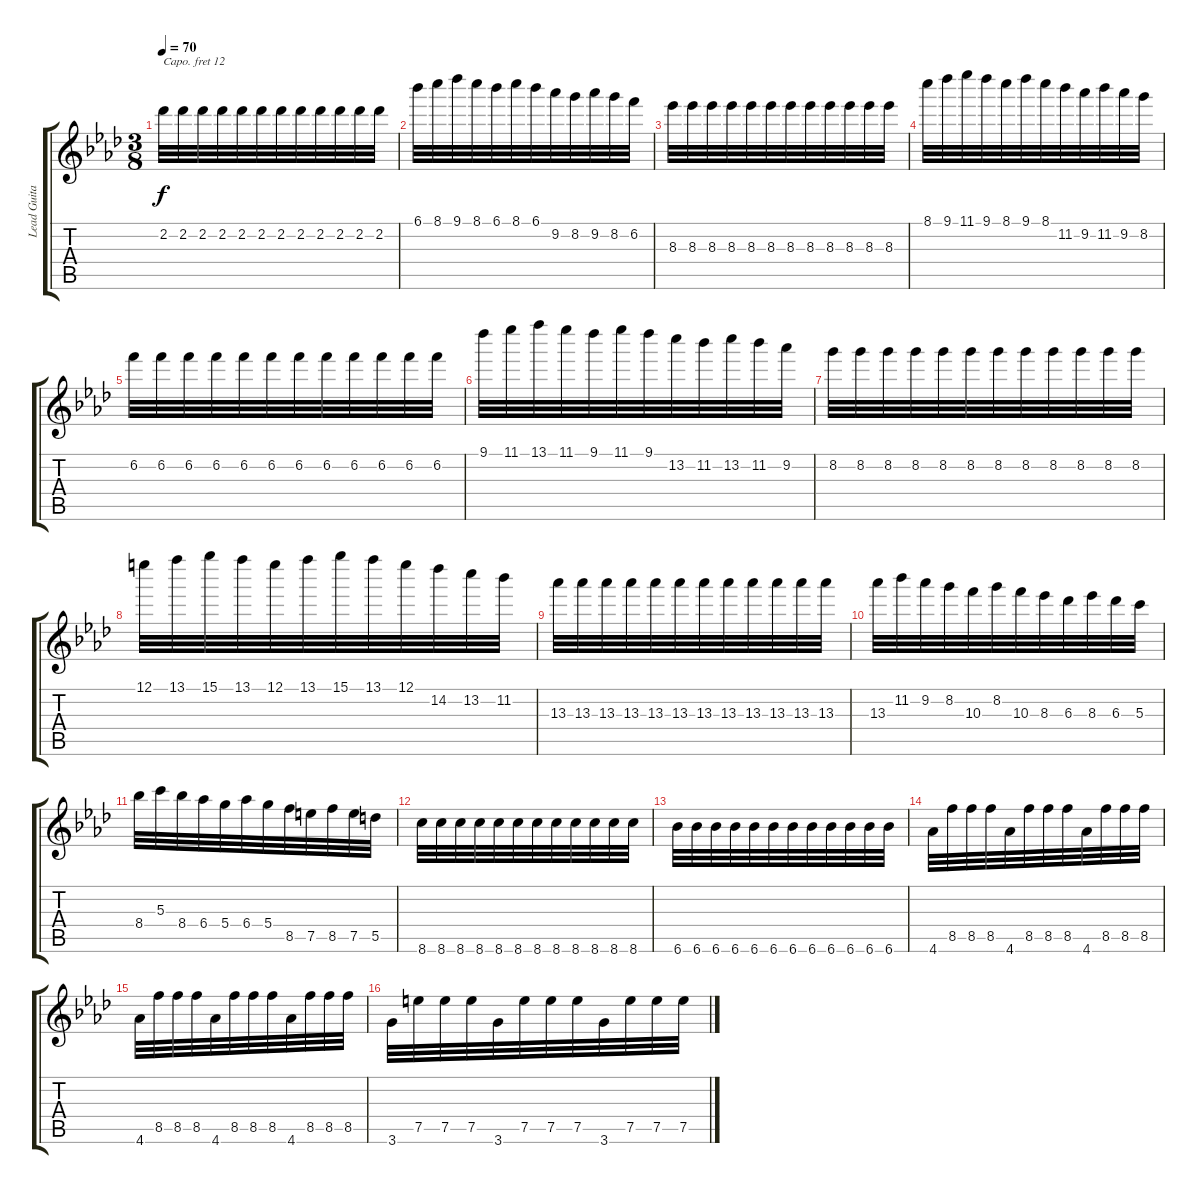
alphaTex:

\track ("Lead Guitar (Octave)" "Lead Guita") {instrument overdrivenguitar}
\staff {score tabs}
\capo 12
\tuning (E4 B3 G3 D3 A2 E2) {hide}
\ts (3 8)
\tempo 70
\clef g2
\ks ab
2.2.32{dy f} 2.2.32 2.2.32 2.2.32 2.2.32 2.2.32 2.2.32 2.2.32 2.2.32 2.2.32 2.2.32 2.2.32 |
6.1.32 8.1.32 9.1.32 8.1.32 6.1.32 8.1.32 6.1.32 9.2.32 8.2.32 9.2.32 8.2.32 6.2.32 |
8.3.32 8.3.32 8.3.32 8.3.32 8.3.32 8.3.32 8.3.32 8.3.32 8.3.32 8.3.32 8.3.32 8.3.32 |
8.1.32 9.1.32 11.1.32 9.1.32 8.1.32 9.1.32 8.1.32 11.2.32 9.2.32 11.2.32 9.2.32 8.2.32 |
6.2.32 6.2.32 6.2.32 6.2.32 6.2.32 6.2.32 6.2.32 6.2.32 6.2.32 6.2.32 6.2.32 6.2.32 |
9.1.32 11.1.32 13.1.32 11.1.32 9.1.32 11.1.32 9.1.32 13.2.32 11.2.32 13.2.32 11.2.32 9.2.32 |
8.2.32 8.2.32 8.2.32 8.2.32 8.2.32 8.2.32 8.2.32 8.2.32 8.2.32 8.2.32 8.2.32 8.2.32 |
12.1.32 13.1.32 15.1.32 13.1.32 12.1.32 13.1.32 15.1.32 13.1.32 12.1.32 14.2.32 13.2.32 11.2.32 |
13.3.32 13.3.32 13.3.32 13.3.32 13.3.32 13.3.32 13.3.32 13.3.32 13.3.32 13.3.32 13.3.32 13.3.32 |
13.3.32 11.2.32 9.2.32 8.2.32 10.3.32 8.2.32 10.3.32 8.3.32 6.3.32 8.3.32 6.3.32 5.3.32 |
8.4.32 5.3.32 8.4.32 6.4.32 5.4.32 6.4.32 5.4.32 8.5.32 7.5.32 8.5.32 7.5.32 5.5.32 |
8.6.32 8.6.32 8.6.32 8.6.32 8.6.32 8.6.32 8.6.32 8.6.32 8.6.32 8.6.32 8.6.32 8.6.32 |
6.6.32 6.6.32 6.6.32 6.6.32 6.6.32 6.6.32 6.6.32 6.6.32 6.6.32 6.6.32 6.6.32 6.6.32 |
4.6.32 8.5.32 8.5.32 8.5.32 4.6.32 8.5.32 8.5.32 8.5.32 4.6.32 8.5.32 8.5.32 8.5.32 |
4.6.32 8.5.32 8.5.32 8.5.32 4.6.32 8.5.32 8.5.32 8.5.32 4.6.32 8.5.32 8.5.32 8.5.32 |
3.6.32 7.5.32 7.5.32 7.5.32 3.6.32 7.5.32 7.5.32 7.5.32 3.6.32 7.5.32 7.5.32 7.5.32
